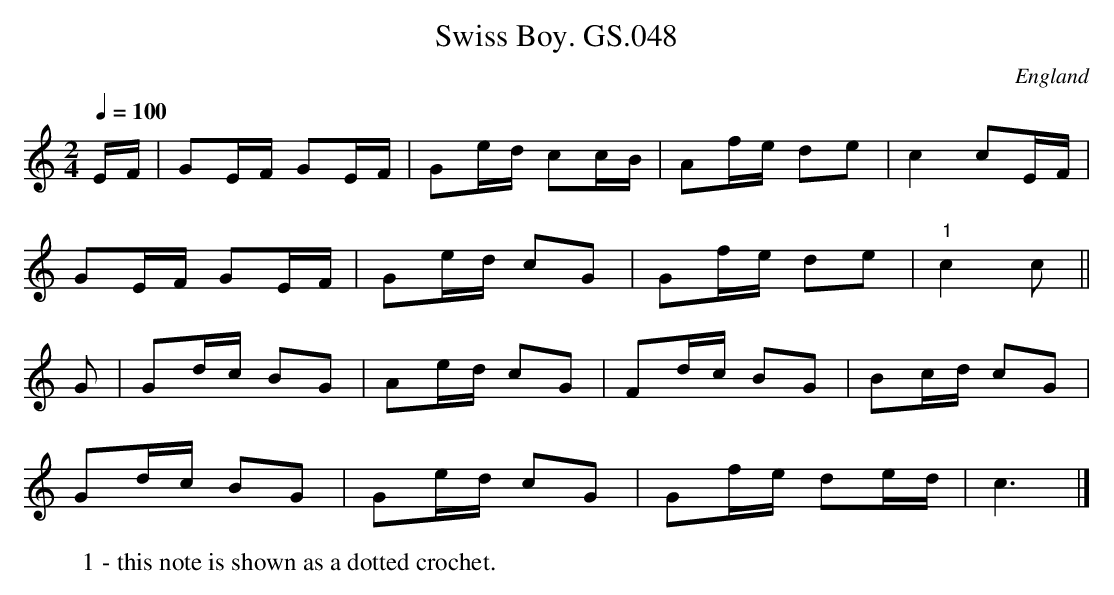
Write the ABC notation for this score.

X:1
T:Swiss Boy. GS.048
L:1/16
M:2/4
O:England
Q:1/4=100
K:C major
EF | G2EF G2EF | G2ed c2cB | A2fe d2e2 | c4 c2EF | !
G2EF G2EF | G2ed c2G2 | G2fe d2e2 | "1"c4 c2 ||!
G2 | G2dc B2G2 | A2ed c2G2 | F2dc B2G2 | B2cd c2G2 |!
G2dc B2G2 | G2ed c2G2 | G2fe d2ed | c6 |]
W: 1 - this note is shown as a dotted crochet.
